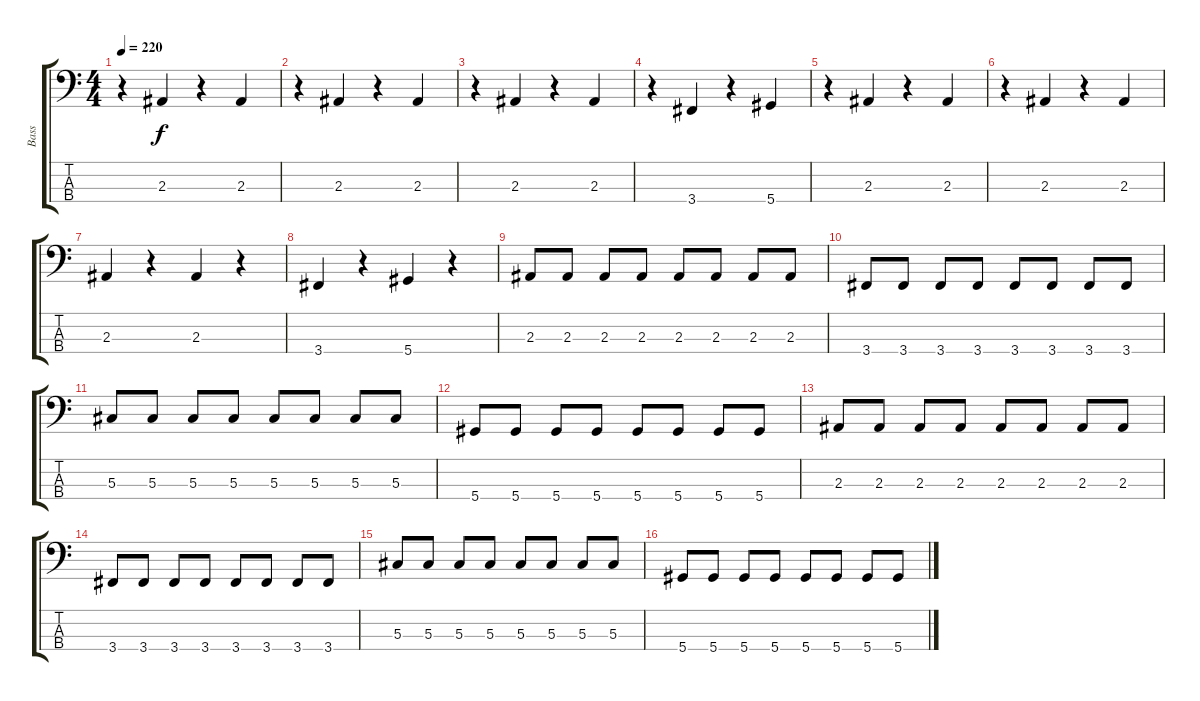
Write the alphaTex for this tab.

\track ("Bass" "Bass") {instrument electricbasspick}
\staff {score tabs}
\tuning (Gb2 Db2 Ab1 Eb1) {hide}
\ts (4 4)
\tempo 220
\clef f4
\ks c
r.4{dy f} 2.3.4 r.4 2.3.4 |
r.4 2.3.4 r.4 2.3.4 |
r.4 2.3.4 r.4 2.3.4 |
r.4 3.4.4 r.4 5.4.4 |
r.4 2.3.4 r.4 2.3.4 |
r.4 2.3.4 r.4 2.3.4 |
2.3.4 r.4 2.3.4 r.4 |
3.4.4 r.4 5.4.4 r.4 |
2.3.8 2.3.8 2.3.8 2.3.8 2.3.8 2.3.8 2.3.8 2.3.8 |
3.4.8 3.4.8 3.4.8 3.4.8 3.4.8 3.4.8 3.4.8 3.4.8 |
5.3.8 5.3.8 5.3.8 5.3.8 5.3.8 5.3.8 5.3.8 5.3.8 |
5.4.8 5.4.8 5.4.8 5.4.8 5.4.8 5.4.8 5.4.8 5.4.8 |
2.3.8 2.3.8 2.3.8 2.3.8 2.3.8 2.3.8 2.3.8 2.3.8 |
3.4.8 3.4.8 3.4.8 3.4.8 3.4.8 3.4.8 3.4.8 3.4.8 |
5.3.8 5.3.8 5.3.8 5.3.8 5.3.8 5.3.8 5.3.8 5.3.8 |
5.4.8 5.4.8 5.4.8 5.4.8 5.4.8 5.4.8 5.4.8 5.4.8
